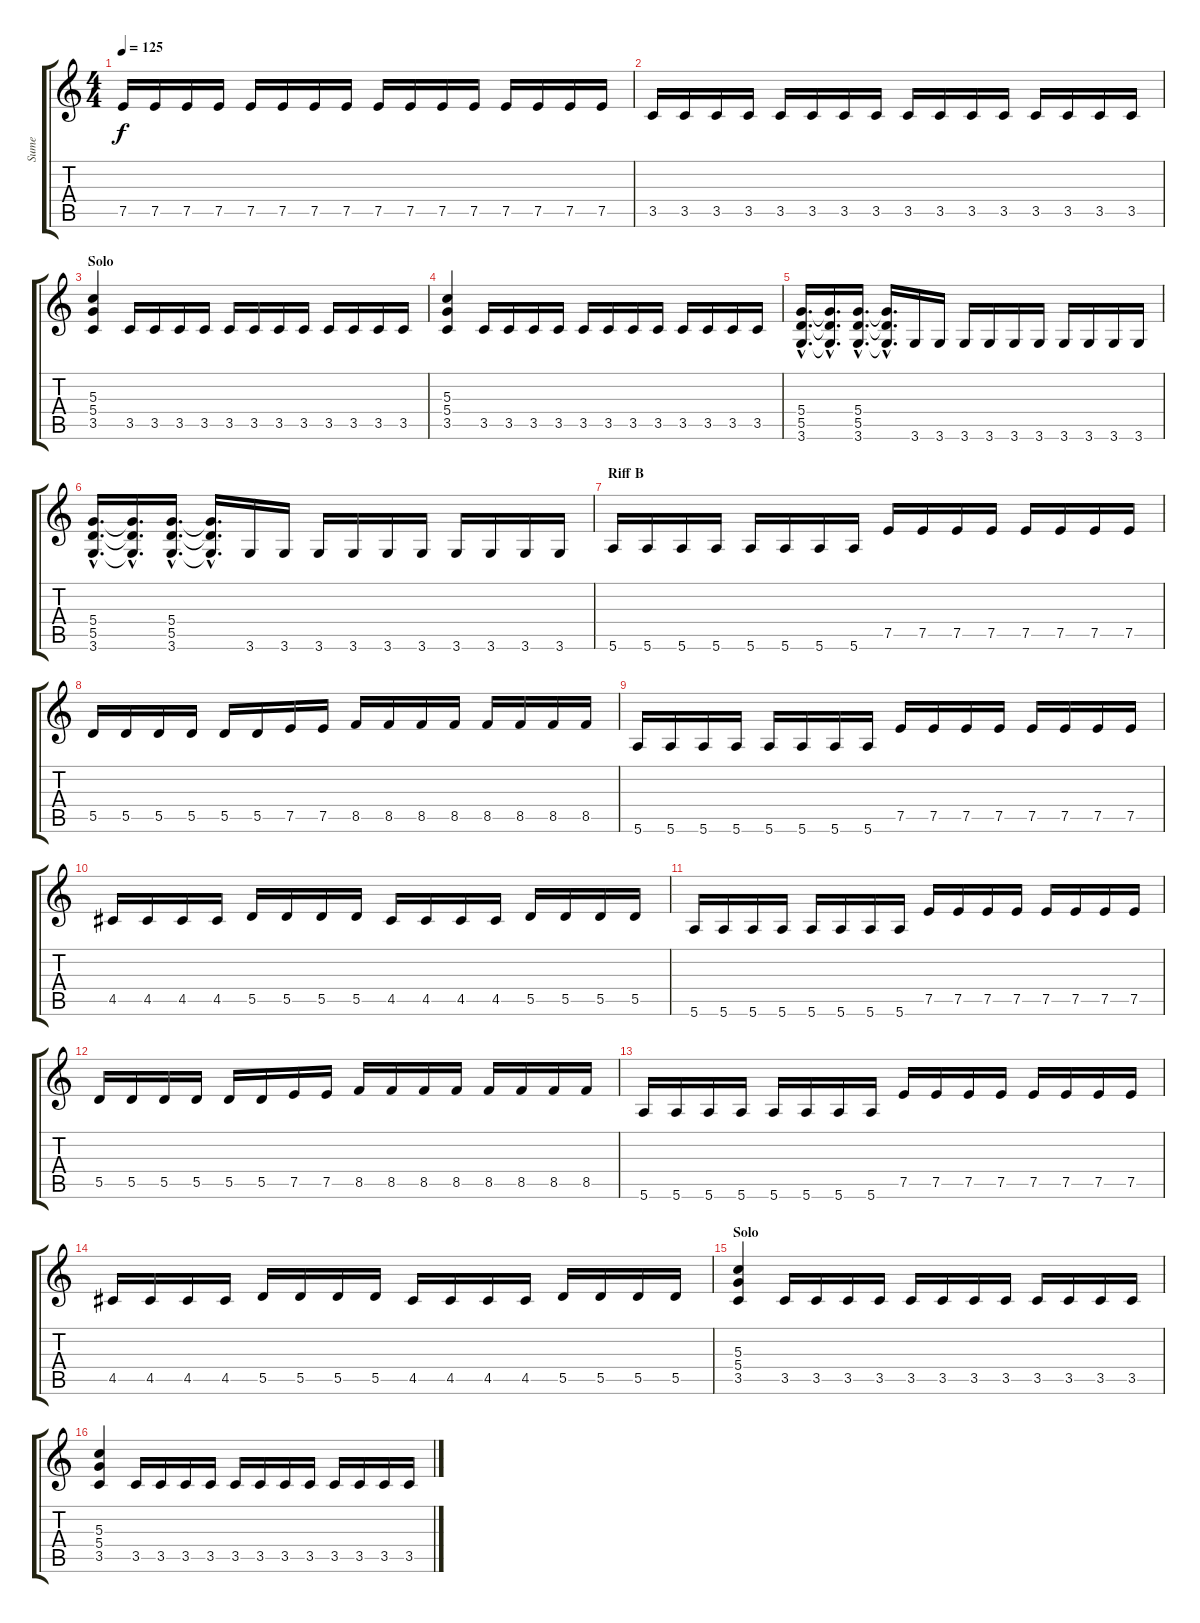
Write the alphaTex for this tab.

\track ("Sume" "Sume") {instrument distortionguitar}
\staff {score tabs}
\tuning (E4 B3 G3 D3 A2 E2) {hide}
\ts (4 4)
\tempo 125
\clef g2
\ks c
7.5.16{dy f} 7.5.16 7.5.16 7.5.16 7.5.16 7.5.16 7.5.16 7.5.16 7.5.16 7.5.16 7.5.16 7.5.16 7.5.16 7.5.16 7.5.16 7.5.16 |
3.5.16 3.5.16 3.5.16 3.5.16 3.5.16 3.5.16 3.5.16 3.5.16 3.5.16 3.5.16 3.5.16 3.5.16 3.5.16 3.5.16 3.5.16 3.5.16 |
\section ("" "Solo")
(5.3 5.4 3.5).4 3.5.16 3.5.16 3.5.16 3.5.16 3.5.16 3.5.16 3.5.16 3.5.16 3.5.16 3.5.16 3.5.16 3.5.16 |
(5.3 5.4 3.5).4 3.5.16 3.5.16 3.5.16 3.5.16 3.5.16 3.5.16 3.5.16 3.5.16 3.5.16 3.5.16 3.5.16 3.5.16 |
(5.4{hac} 5.5{hac} 3.6{hac}).16{d} (5.4{hac t} 5.5{hac t} 3.6{hac t}).16{d} (5.4{hac} 5.5{hac} 3.6{hac}).16{d} (5.4{hac t} 5.5{hac t} 3.6{hac t}).16{d} 3.6.16 3.6.16 3.6.16 3.6.16 3.6.16 3.6.16 3.6.16 3.6.16 3.6.16 3.6.16 |
(5.4{hac} 5.5{hac} 3.6{hac}).16{d} (5.4{hac t} 5.5{hac t} 3.6{hac t}).16{d} (5.4{hac} 5.5{hac} 3.6{hac}).16{d} (5.4{hac t} 5.5{hac t} 3.6{hac t}).16{d} 3.6.16 3.6.16 3.6.16 3.6.16 3.6.16 3.6.16 3.6.16 3.6.16 3.6.16 3.6.16 |
\section ("" "Riff B")
5.6.16{volume 9} 5.6.16 5.6.16 5.6.16 5.6.16 5.6.16 5.6.16 5.6.16 7.5.16 7.5.16 7.5.16 7.5.16 7.5.16 7.5.16 7.5.16 7.5.16 |
5.5.16 5.5.16 5.5.16 5.5.16 5.5.16 5.5.16 7.5.16 7.5.16 8.5.16 8.5.16 8.5.16 8.5.16 8.5.16 8.5.16 8.5.16 8.5.16 |
5.6.16 5.6.16 5.6.16 5.6.16 5.6.16 5.6.16 5.6.16 5.6.16 7.5.16 7.5.16 7.5.16 7.5.16 7.5.16 7.5.16 7.5.16 7.5.16 |
4.5.16 4.5.16 4.5.16 4.5.16 5.5.16 5.5.16 5.5.16 5.5.16 4.5.16 4.5.16 4.5.16 4.5.16 5.5.16 5.5.16 5.5.16 5.5.16 |
5.6.16 5.6.16 5.6.16 5.6.16 5.6.16 5.6.16 5.6.16 5.6.16 7.5.16 7.5.16 7.5.16 7.5.16 7.5.16 7.5.16 7.5.16 7.5.16 |
5.5.16 5.5.16 5.5.16 5.5.16 5.5.16 5.5.16 7.5.16 7.5.16 8.5.16 8.5.16 8.5.16 8.5.16 8.5.16 8.5.16 8.5.16 8.5.16 |
5.6.16 5.6.16 5.6.16 5.6.16 5.6.16 5.6.16 5.6.16 5.6.16 7.5.16 7.5.16 7.5.16 7.5.16 7.5.16 7.5.16 7.5.16 7.5.16 |
4.5.16 4.5.16 4.5.16 4.5.16 5.5.16 5.5.16 5.5.16 5.5.16 4.5.16 4.5.16 4.5.16 4.5.16 5.5.16 5.5.16 5.5.16 5.5.16 |
\section ("" "Solo")
(5.3 5.4 3.5).4{volume 10} 3.5.16 3.5.16 3.5.16 3.5.16 3.5.16 3.5.16 3.5.16 3.5.16 3.5.16 3.5.16 3.5.16 3.5.16 |
(5.3 5.4 3.5).4 3.5.16 3.5.16 3.5.16 3.5.16 3.5.16 3.5.16 3.5.16 3.5.16 3.5.16 3.5.16 3.5.16 3.5.16
